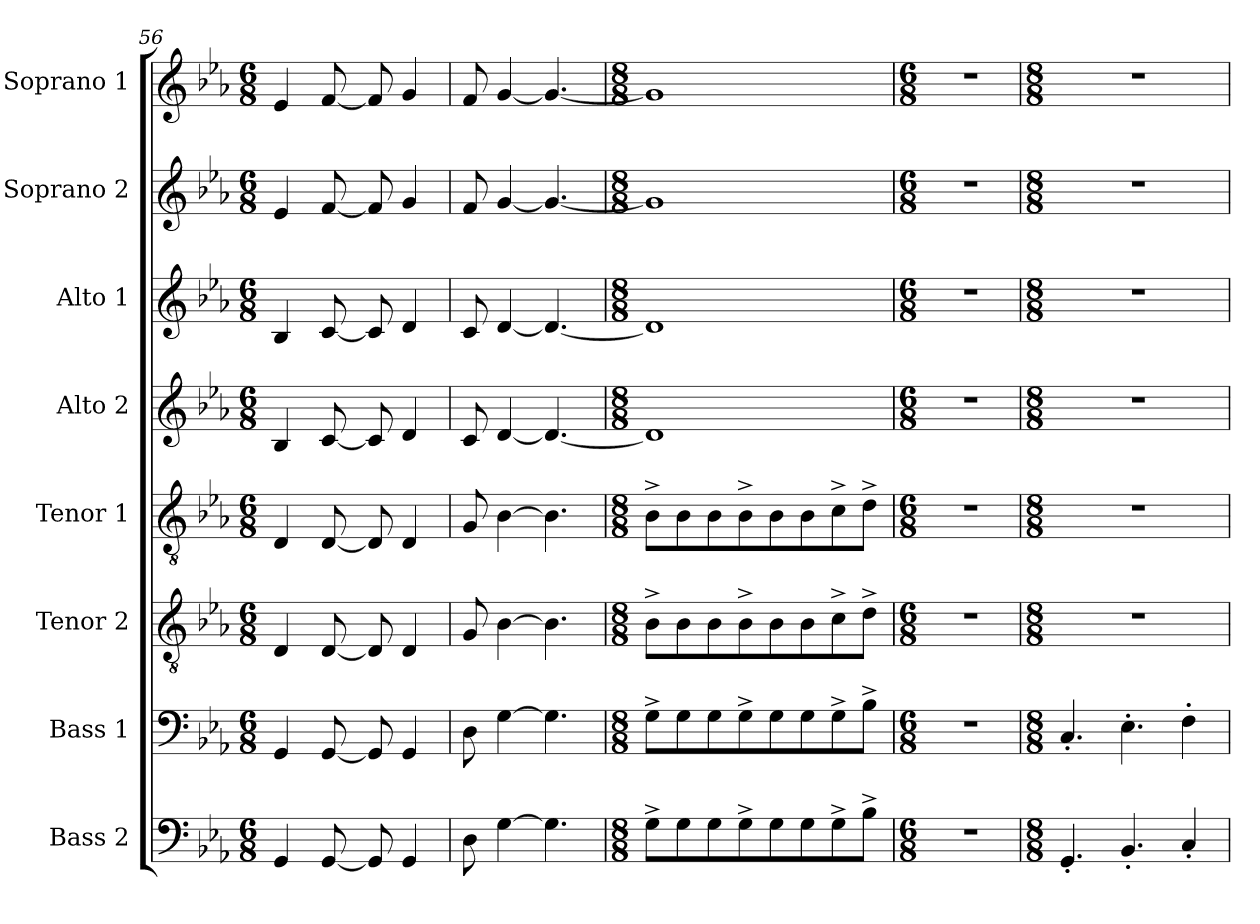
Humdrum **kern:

**kern	**kern	**kern	**kern	**kern	**kern	**kern	**kern
*part8	*part7	*part6	*part5	*part4	*part3	*part2	*part1
*staff8	*staff7	*staff6	*staff5	*staff4	*staff3	*staff2	*staff1
*I"Bass 2	*I"Bass 1	*I"Tenor 2	*I"Tenor 1	*I"Alto 2	*I"Alto 1	*I"Soprano 2	*I"Soprano 1
*I'B2	*I'B1	*I'T2	*I'T1	*I'A2	*I'A1	*I'S2	*I'S1
*clefF4	*clefF4	*clefGv2	*clefGv2	*clefG2	*clefG2	*clefG2	*clefG2
*k[b-e-a-]	*k[b-e-a-]	*k[b-e-a-]	*k[b-e-a-]	*k[b-e-a-]	*k[b-e-a-]	*k[b-e-a-]	*k[b-e-a-]
*M6/8	*M6/8	*M6/8	*M6/8	*M6/8	*M6/8	*M6/8	*M6/8
=56	=56	=56	=56	=56	=56	=56	=56
4GG/	4GG/	4D/	4D/	4B-/	4B-/	4e-/	4e-/
[8GG/	[8GG/	[8D/	[8D/	[8c/	[8c/	[8f/	[8f/
8GG/]	8GG/]	8D/]	8D/]	8c/]	8c/]	8f/]	8f/]
4GG/	4GG/	4D/	4D/	4d/	4d/	4g/	4g/
=57	=57	=57	=57	=57	=57	=57	=57
8D\	8D\	8G/	8G/	8c/	8c/	8f/	8f/
[4G\	[4G\	[4B-\	[4B-\	[4d/	[4d/	[4g/	[4g/
4.G\]	4.G\]	4.B-\]	4.B-\]	4.d/_	4.d/_	4.g/_	4.g/_
=58	=58	=58	=58	=58	=58	=58	=58
*M8/8	*M8/8	*M8/8	*M8/8	*M8/8	*M8/8	*M8/8	*M8/8
8G^\L	8G^\L	8B-^\L	8B-^\L	1d]	1d]	1g]	1g]
8G\	8G\	8B-\	8B-\	.	.	.	.
8G\	8G\	8B-\	8B-\	.	.	.	.
8G^\	8G^\	8B-^\	8B-^\	.	.	.	.
8G\	8G\	8B-\	8B-\	.	.	.	.
8G\	8G\	8B-\	8B-\	.	.	.	.
8G^\	8G^\	8c^\	8c^\	.	.	.	.
8B-^\J	8B-^\J	8d^\J	8d^\J	.	.	.	.
=59	=59	=59	=59	=59	=59	=59	=59
*M6/8	*M6/8	*M6/8	*M6/8	*M6/8	*M6/8	*M6/8	*M6/8
2.r	2.r	2.r	2.r	2.r	2.r	2.r	2.r
=60	=60	=60	=60	=60	=60	=60	=60
*M8/8	*M8/8	*M8/8	*M8/8	*M8/8	*M8/8	*M8/8	*M8/8
4.GG'/	4.C'/	1r	1r	1r	1r	1r	1r
4.BB-'/	4.E-'\	.	.	.	.	.	.
4C'/	4F'\	.	.	.	.	.	.
=	=	=	=	=	=	=	=
*-	*-	*-	*-	*-	*-	*-	*-
